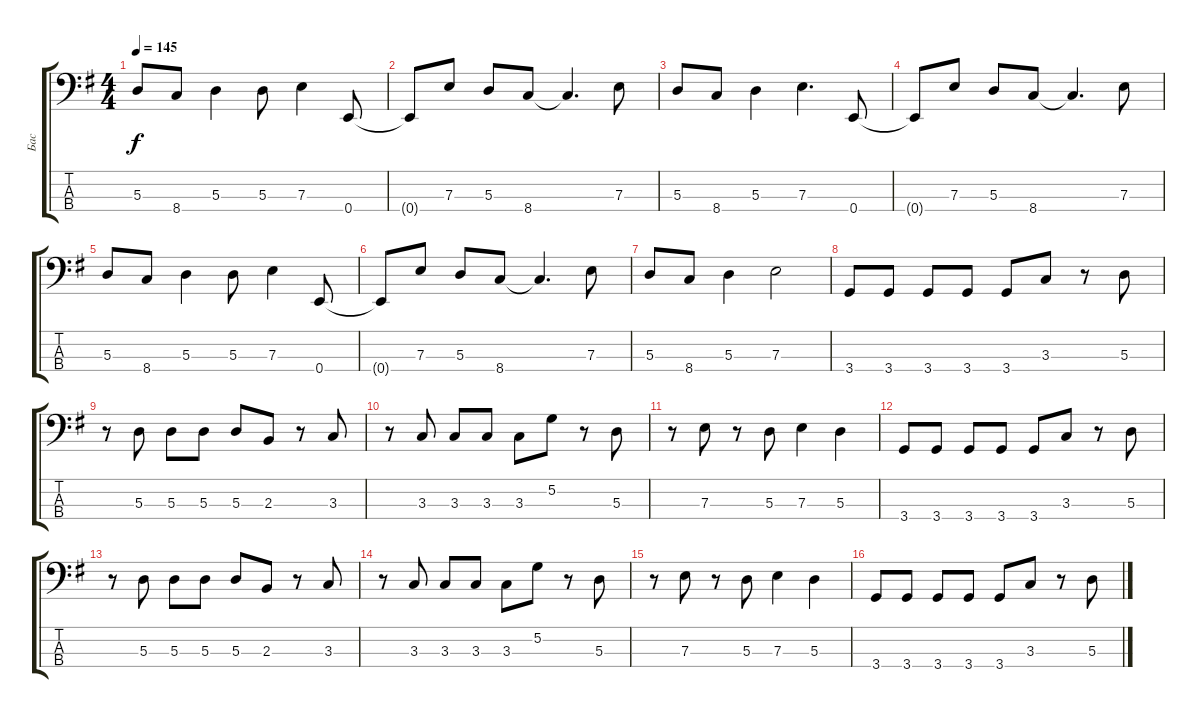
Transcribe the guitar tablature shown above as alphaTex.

\track ("Бас" "Бас") {instrument electricbassfinger}
\staff {score tabs}
\tuning (G2 D2 A1 E1) {hide}
\ts (4 4)
\tempo 145
\clef f4
\ks g
5.3.8{dy f} 8.4.8 5.3.4 5.3.8 7.3.4 0.4.8 |
0.4{t}.8 7.3.8 5.3.8 8.4.8 8.4{t}.4{d} 7.3.8 |
5.3.8 8.4.8 5.3.4 7.3.4{d} 0.4.8 |
0.4{t}.8 7.3.8 5.3.8 8.4.8 8.4{t}.4{d} 7.3.8 |
5.3.8 8.4.8 5.3.4 5.3.8 7.3.4 0.4.8 |
0.4{t}.8 7.3.8 5.3.8 8.4.8 8.4{t}.4{d} 7.3.8 |
5.3.8 8.4.8 5.3.4 7.3.2 |
3.4.8 3.4.8 3.4.8 3.4.8 3.4.8 3.3.8 r.8 5.3.8 |
r.8 5.3.8 5.3.8 5.3.8 5.3.8 2.3.8 r.8 3.3.8 |
r.8 3.3.8 3.3.8 3.3.8 3.3.8 5.2.8 r.8 5.3.8 |
r.8 7.3.8 r.8 5.3.8 7.3.4 5.3.4 |
3.4.8 3.4.8 3.4.8 3.4.8 3.4.8 3.3.8 r.8 5.3.8 |
r.8 5.3.8 5.3.8 5.3.8 5.3.8 2.3.8 r.8 3.3.8 |
r.8 3.3.8 3.3.8 3.3.8 3.3.8 5.2.8 r.8 5.3.8 |
r.8 7.3.8 r.8 5.3.8 7.3.4 5.3.4 |
3.4.8 3.4.8 3.4.8 3.4.8 3.4.8 3.3.8 r.8 5.3.8
